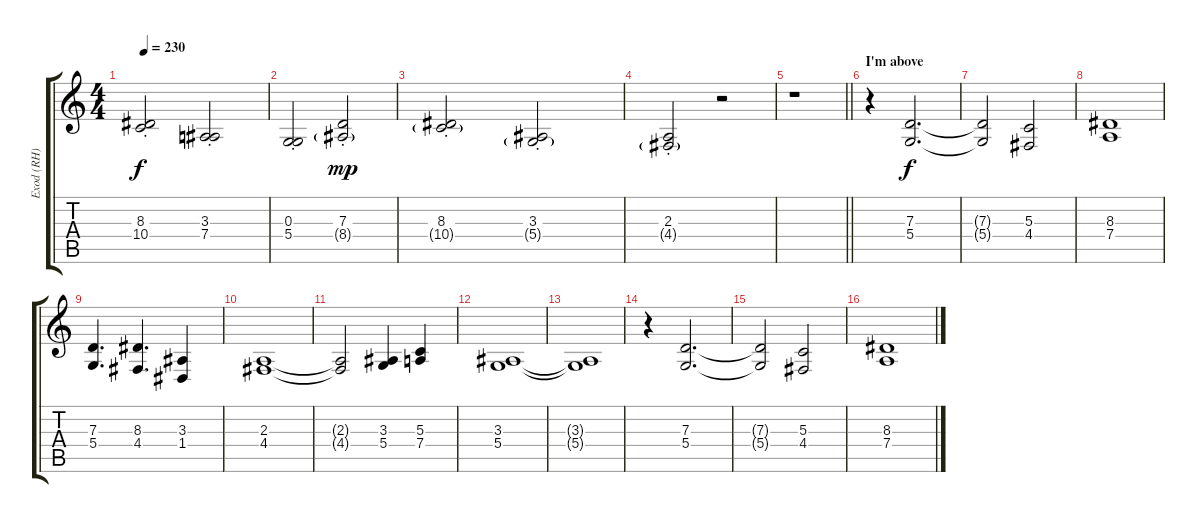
\track ("Exod (RH)" "Exod (RH)") {instrument choiraahs}
\staff {score tabs}
\tuning (E4 B3 G3 D3 A2 D2) {hide}
\ts (4 4)
\tempo 230
\clef g2
\ks c
(8.3{st} 10.4{st}).2{dy f} (3.3{st} 7.4{st}).2 |
(0.3{st} 5.4{st}).2 (7.3{st} 8.4{g st}).2{dy mp} |
(8.3{st} 10.4{g st}).2 (3.3 5.4{g st}).2 |
(2.3{st} 4.4{g st}).2 r.2 |
\barLineRight lightlight
r.1 |
\section ("" "I'm above")
r.4 (7.3 5.4).2{d dy f} |
(7.3{t} 5.4{t}).2 (5.3 4.4).2 |
(8.3 7.4).1 |
(7.3 5.4).4{d} (8.3 4.4).4{d} (3.3 1.4).4 |
(2.3 4.4).1 |
(2.3{t} 4.4{t}).2 (3.3 5.4).4 (5.3 7.4).4 |
(3.3 5.4).1 |
(3.3{t} 5.4{t}).1 |
r.4 (7.3 5.4).2{d} |
(7.3{t} 5.4{t}).2 (5.3 4.4).2 |
(8.3 7.4).1
